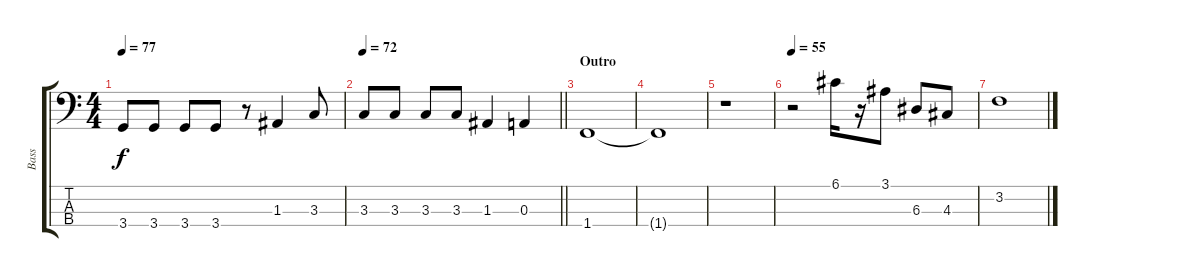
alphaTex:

\track ("Bass" "Bass") {instrument electricbassfinger}
\staff {score tabs}
\tuning (G2 D2 A1 E1) {hide}
\ts (4 4)
\tempo 77
\clef f4
\ks c
3.4.8{dy f} 3.4.8 3.4.8 3.4.8 r.8 1.3.4 3.3.8 |
\tempo 72
\barLineRight lightlight
3.3.8 3.3.8 3.3.8 3.3.8 1.3.4 0.3.4 |
\section ("" "Outro")
1.4.1 |
1.4{t}.1 |
r.1 |
\tempo 55
r.2 6.1.16 r.16 3.1.8 6.3.8 4.3.8 |
3.2.1
